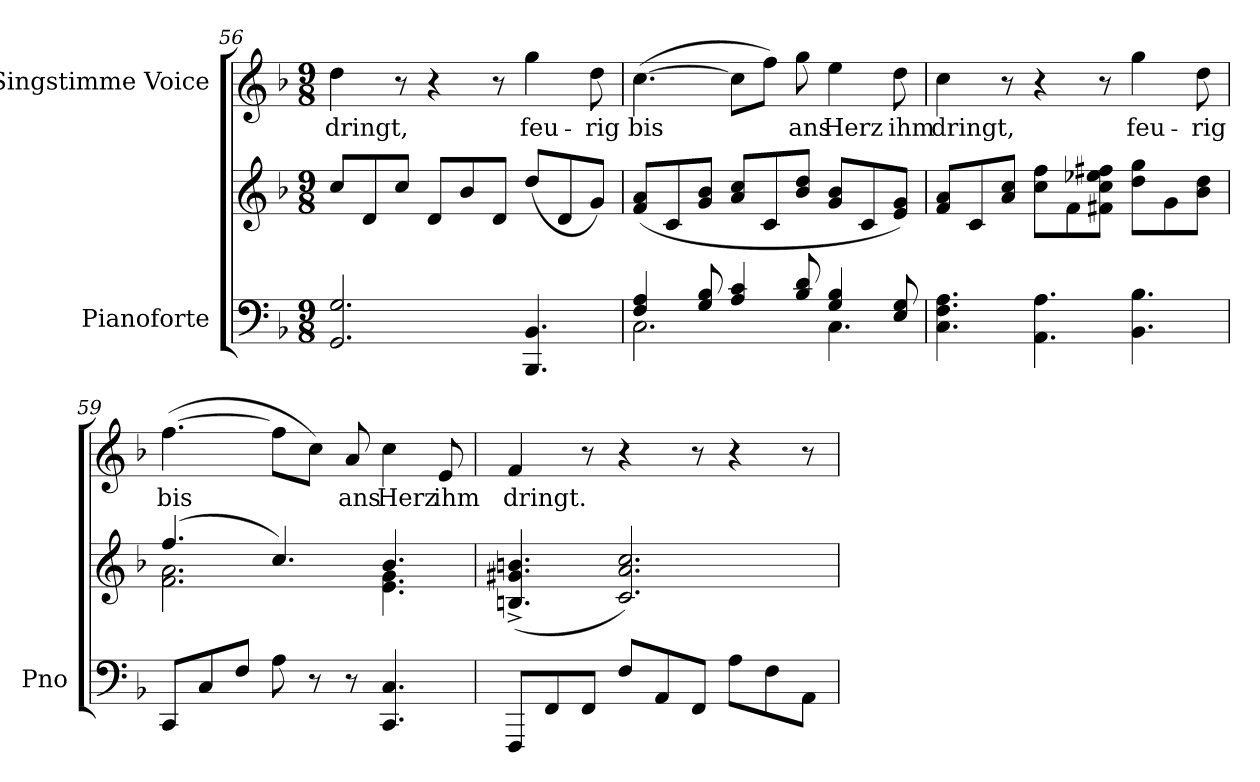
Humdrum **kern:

**kern	**kern	**kern	**text
*part2	*part2	*part1	*part1
*staff3	*staff2	*staff1	*staff1
*I"Pianoforte	*	*I"Singstimme Voice	*
*I'Pno	*	*	*
*clefF4	*clefG2	*clefG2	*
*k[b-]	*k[b-]	*k[b-]	*
*M9/8	*M9/8	*M9/8	*
=56	=56	=56	=56
!	!	!	!LO:LY:b
2.GG/ 2.G/	8cc/L	4dd\	dringt,
.	8d/	.	.
.	8cc/J	8r	.
.	8d/L	4r	.
.	8b-/	.	.
.	8d/J	8r	.
!	!	!	!LO:LY:b
4.BBB-/ 4.BB-/	(<8dd/L	4gg\	feu-
.	8d/	.	.
!	!	!	!LO:LY:b
.	8g/J)	8dd\	-rig
=57	=57	=57	=57
*^	*	*	*
!	!	!	!	!LO:LY:b
4F/ 4A/	2.C\	(<8f/ 8a/L	(>[4.cc\	bis
.	.	8c/	.	.
8G/ 8B-/	.	8g/ 8b-/J	.	.
4A/ 4c/	.	8a/ 8cc/L	8cc\L]	.
.	.	8c/	8ff\J)	.
!	!	!	!	!LO:LY:b
8B-/ 8d/	.	8b-/ 8dd/J	8gg\	ans
!	!	!	!	!LO:LY:b
4G/ 4B-/	4.C\	8g/ 8b-/L	4ee\	Herz
.	.	8c/	.	.
!	!	!	!	!LO:LY:b
8E/ 8G/	.	8e/ 8g/J)	8dd\	ihm
*v	*v	*	*	*
!!LO:LB:g=z
=58	=58	=58	=58
!	!	!	!LO:LY:b
4.C\ 4.F\ 4.A\	8f/ 8a/L	4cc\	dringt,
.	8c/	.	.
.	8a/ 8cc/J	8r	.
4.AA\ 4.A\	8cc\ 8ff\L	4r	.
.	8f\	.	.
.	8f#X\ 8cc\ 8ee-X\ 8ff#X\J	8r	.
!	!	!	!LO:LY:b
4.BB-\ 4.B-\	8dd\ 8gg\L	4gg\	feu-
.	8g\	.	.
!	!	!	!LO:LY:b
.	8b-\ 8dd\J	8dd\	-rig
=59	=59	=59	=59
*	*^	*	*
!	!	!	!	!LO:LY:b
8CC/L	(>4.ff/	2.f\ 2.a\	(>[4.ff\	bis
8C/	.	.	.	.
8F/J	.	.	.	.
8A\	4.cc/)	.	8ff\L]	.
8r	.	.	8cc\J)	.
!	!	!	!	!LO:LY:b
8r	.	.	8a/	ans
!	!	!	!	!LO:LY:b
4.CC/ 4.C/	4.b-/	4.e\ 4.g\	4cc\	Herz
!	!	!	!	!LO:LY:b
.	.	.	8e/	ihm
*	*v	*v	*	*
=60	=60	=60	=60
!	!	!	!LO:LY:b
8FFF/L	(<4.Bn/^ 4.g#X/^ 4.bn/^	4f/	dringt.
8FF/	.	.	.
8FF/J	.	8r	.
8F/L	2.c/ 2.a/ 2.cc/)	4r	.
8AA/	.	.	.
8FF/J	.	8r	.
8A\L	.	4r	.
8F\	.	.	.
8AA\J	.	8r	.
=	=	=	=
*-	*-	*-	*-
